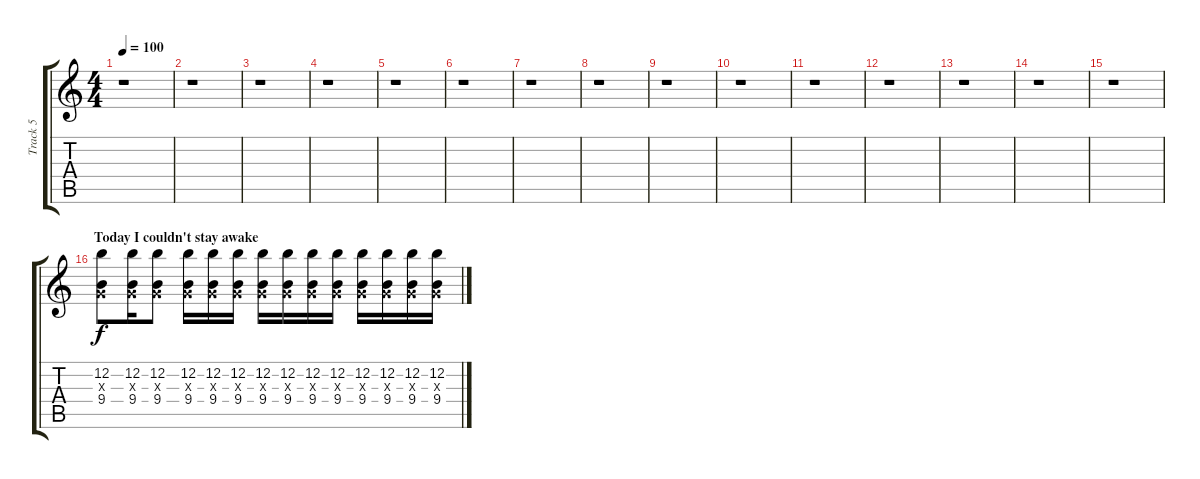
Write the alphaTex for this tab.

\track ("Track 5" "Track 5") {instrument acousticguitarsteel}
\staff {score tabs}
\tuning (E4 B3 G3 D3 A2 E2) {hide}
\ts (4 4)
\tempo 100
\clef g2
\ks c
r.1{dy f} |
r.1 |
r.1 |
r.1 |
r.1 |
r.1 |
r.1 |
r.1 |
r.1 |
r.1 |
r.1 |
r.1 |
r.1 |
r.1 |
r.1 |
\section ("" "Today I couldn't stay awake")
(12.2 0.3{x} 9.4).8 (12.2 0.3{x} 9.4).16 (12.2 0.3{x} 9.4).8 (12.2 0.3{x} 9.4).16 (12.2 0.3{x} 9.4).16 (12.2 0.3{x} 9.4).16 (12.2 0.3{x} 9.4).16 (12.2 0.3{x} 9.4).16 (12.2 0.3{x} 9.4).16 (12.2 0.3{x} 9.4).16 (12.2 0.3{x} 9.4).16 (12.2 0.3{x} 9.4).16 (12.2 0.3{x} 9.4).16 (12.2 0.3{x} 9.4).16
